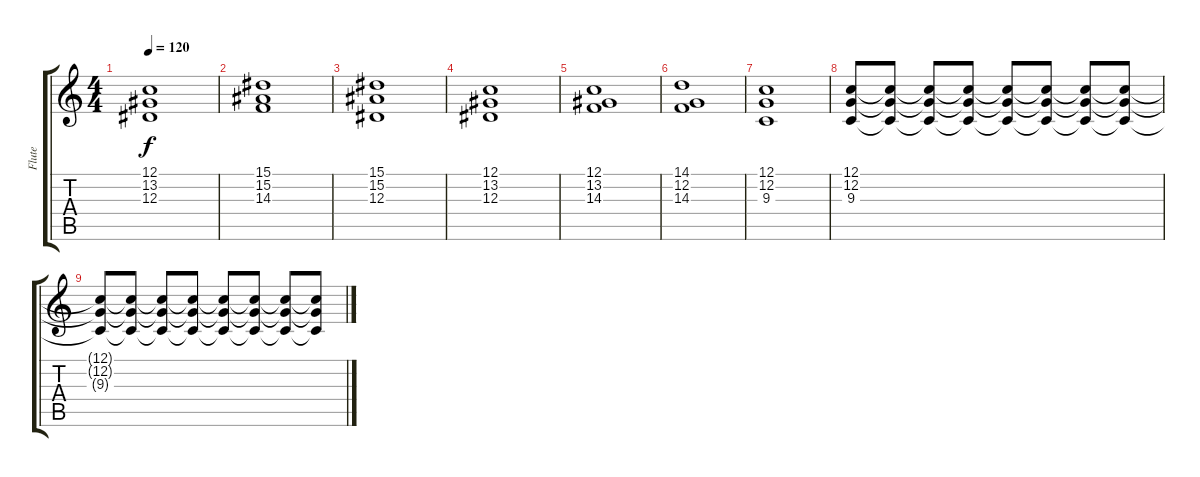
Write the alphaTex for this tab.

\track ("Flute" "Flute") {instrument panflute}
\staff {score tabs}
\tuning (C4 G3 Eb3 Bb2 F2 C2) {hide}
\ts (4 4)
\tempo 120
\clef g2
\ks c
(12.1 13.2 12.3).1{dy f} |
(15.1 15.2 14.3).1 |
(15.1 15.2 12.3).1 |
(12.1 13.2 12.3).1 |
(12.1 13.2 14.3).1 |
(14.1 12.2 14.3).1 |
(12.1 12.2 9.3).1 |
(12.1 12.2 9.3).8{volume 2} (12.1{t} 12.2{t} 9.3{t}).8 (12.1{t} 12.2{t} 9.3{t}).8 (12.1{t} 12.2{t} 9.3{t}).8 (12.1{t} 12.2{t} 9.3{t}).8 (12.1{t} 12.2{t} 9.3{t}).8 (12.1{t} 12.2{t} 9.3{t}).8 (12.1{t} 12.2{t} 9.3{t}).8 |
(12.1{t} 12.2{t} 9.3{t}).8{volume 0} (12.1{t} 12.2{t} 9.3{t}).8 (12.1{t} 12.2{t} 9.3{t}).8 (12.1{t} 12.2{t} 9.3{t}).8 (12.1{t} 12.2{t} 9.3{t}).8 (12.1{t} 12.2{t} 9.3{t}).8 (12.1{t} 12.2{t} 9.3{t}).8 (12.1{t} 12.2{t} 9.3{t}).8
